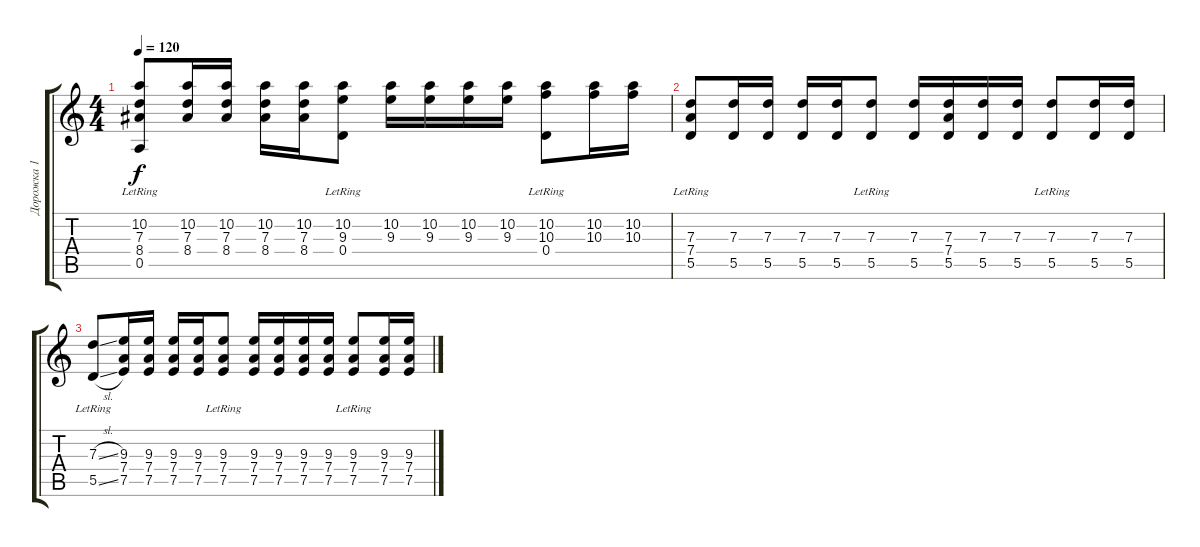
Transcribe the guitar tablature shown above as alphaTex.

\track ("Дорожка 1" "Дорожка 1") {instrument distortionguitar}
\staff {score tabs}
\tuning (E4 B3 G3 D3 A2 D2) {hide}
\ts (4 4)
\tempo 120
\clef g2
\ks c
(10.2 7.3 8.4 0.5{lr}).8{dy f volume 7} (10.2 7.3 8.4).16 (10.2 7.3 8.4).16 (10.2 7.3 8.4).16 (10.2 7.3 8.4).16 (10.2 9.3 0.4{lr}).8 (10.2 9.3).16 (10.2 9.3).16{volume 6} (10.2 9.3).16 (10.2 9.3).16 (10.2 10.3 0.4{lr}).8 (10.2 10.3).16 (10.2 10.3).16 |
(7.3 7.4 5.5{lr}).8{volume 5} (7.3 5.5).16 (7.3 5.5).16 (7.3 5.5).16 (7.3 5.5).16 (7.3 5.5{lr}).8 (7.3 5.5).16{volume 4} (7.3 7.4 5.5).16 (7.3 5.5).16 (7.3 5.5).16 (7.3 5.5{lr}).8 (7.3 5.5).16 (7.3 5.5).16 |
(7.3{sl} 5.5{sl lr}).8{volume 3} (9.3 7.4 7.5).16 (9.3 7.4 7.5).16 (9.3 7.4 7.5).16 (9.3 7.4 7.5).16 (9.3 7.4 7.5{lr}).8 (9.3 7.4 7.5).16{volume 2} (9.3 7.4 7.5).16 (9.3 7.4 7.5).16 (9.3 7.4 7.5).16 (9.3 7.4 7.5{lr}).8 (9.3 7.4 7.5).16 (9.3 7.4 7.5).16
